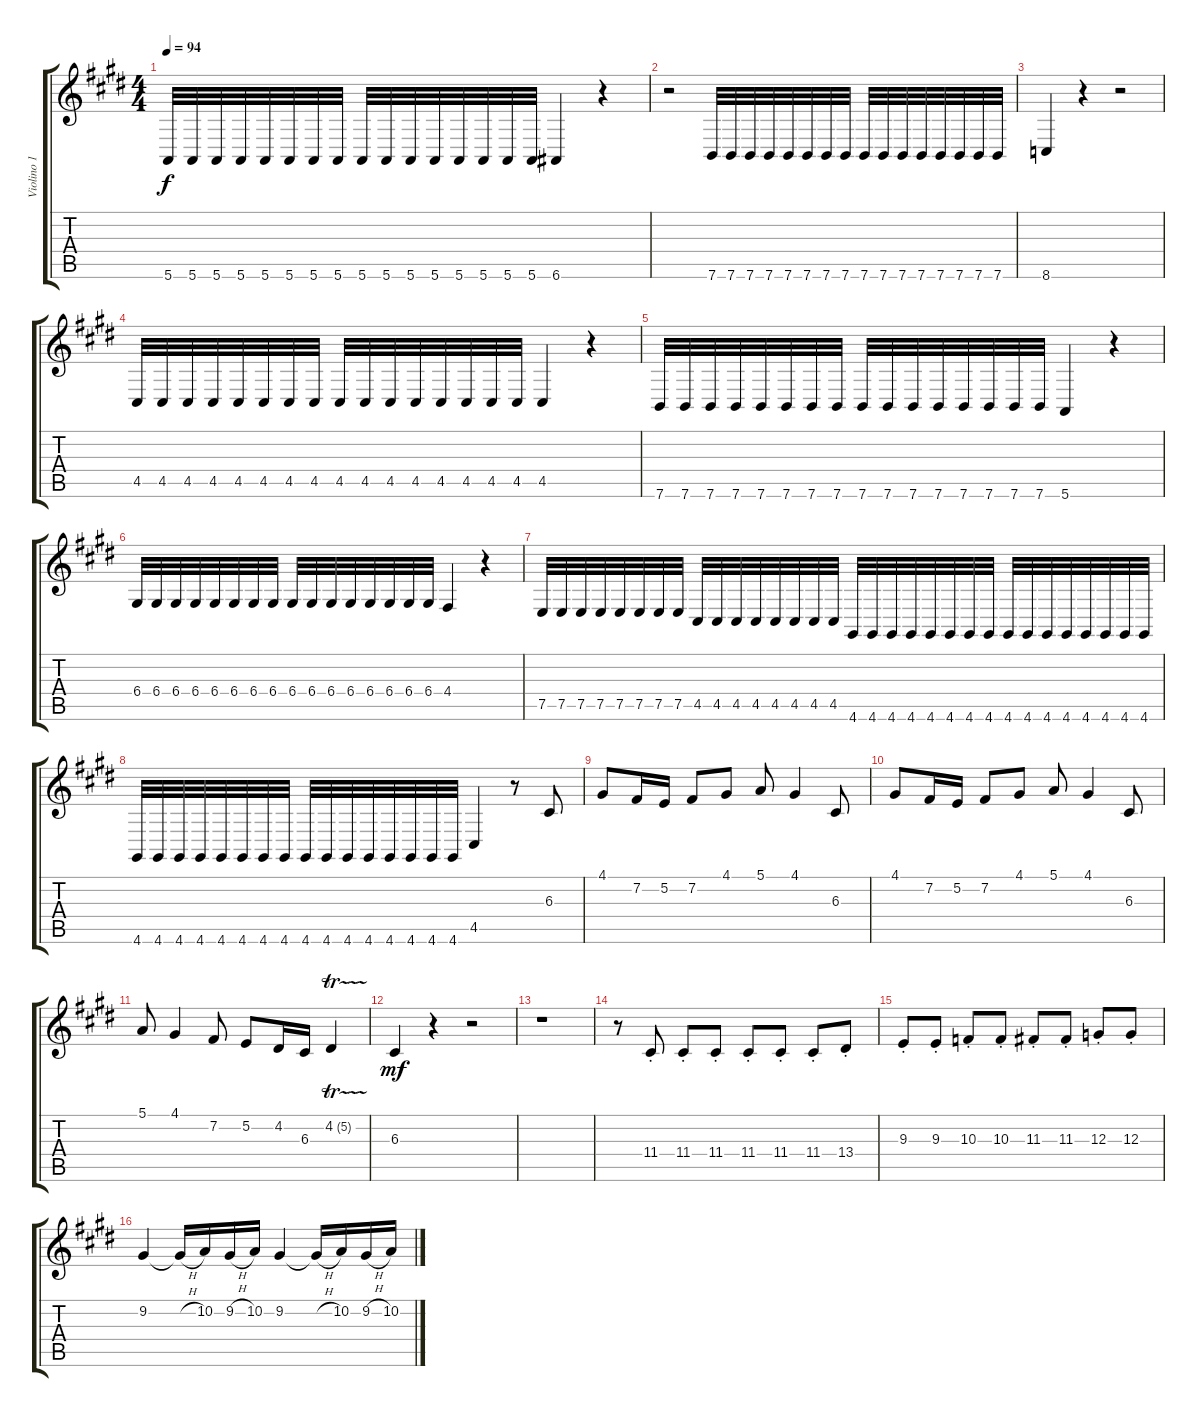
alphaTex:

\track ("Violino 1" "Violino 1") {instrument violin}
\staff {score tabs}
\tuning (E4 B3 G3 D3 A2 E2) {hide}
\ts (4 4)
\tempo 94
\clef g2
\ks c#minor
5.6.32{dy f} 5.6.32 5.6.32 5.6.32 5.6.32 5.6.32 5.6.32 5.6.32 5.6.32 5.6.32 5.6.32 5.6.32 5.6.32 5.6.32 5.6.32 5.6.32 6.6.4 r.4 |
\ks e
r.2 7.6.32 7.6.32 7.6.32 7.6.32 7.6.32 7.6.32 7.6.32 7.6.32 7.6.32 7.6.32 7.6.32 7.6.32 7.6.32 7.6.32 7.6.32 7.6.32 |
\ks c#minor
8.6.4 r.4 r.2 |
\ks e
4.5.32 4.5.32 4.5.32 4.5.32 4.5.32 4.5.32 4.5.32 4.5.32 4.5.32 4.5.32 4.5.32 4.5.32 4.5.32 4.5.32 4.5.32 4.5.32 4.5.4 r.4 |
7.6.32 7.6.32 7.6.32 7.6.32 7.6.32 7.6.32 7.6.32 7.6.32 7.6.32 7.6.32 7.6.32 7.6.32 7.6.32 7.6.32 7.6.32 7.6.32 5.6.4 r.4 |
6.4.32 6.4.32 6.4.32 6.4.32 6.4.32 6.4.32 6.4.32 6.4.32 6.4.32 6.4.32 6.4.32 6.4.32 6.4.32 6.4.32 6.4.32 6.4.32 4.4.4 r.4 |
7.5.32 7.5.32 7.5.32 7.5.32 7.5.32 7.5.32 7.5.32 7.5.32 4.5.32 4.5.32 4.5.32 4.5.32 4.5.32 4.5.32 4.5.32 4.5.32 4.6.32 4.6.32 4.6.32 4.6.32 4.6.32 4.6.32 4.6.32 4.6.32 4.6.32 4.6.32 4.6.32 4.6.32 4.6.32 4.6.32 4.6.32 4.6.32 |
4.6.32 4.6.32 4.6.32 4.6.32 4.6.32 4.6.32 4.6.32 4.6.32 4.6.32 4.6.32 4.6.32 4.6.32 4.6.32 4.6.32 4.6.32 4.6.32 4.5.4 r.8 6.3.8 |
4.1.8 7.2.16 5.2.16 7.2.8 4.1.8 5.1.8 4.1.4 6.3.8 |
\ks c#minor
4.1.8 7.2.16 5.2.16 7.2.8 4.1.8 5.1.8 4.1.4 6.3.8 |
5.1.8 4.1.4 7.2.8 5.2.8 4.2.16 6.3.16 4.2{tr (5 32)}.4 |
\ks e
6.3.4{dy mf} r.4 r.2 |
\ks c#minor
r.1 |
r.8 11.4{st}.8 11.4{st}.8 11.4{st}.8 11.4{st}.8 11.4{st}.8 11.4{st}.8 13.4{st}.8 |
9.3{st}.8 9.3{st}.8 10.3{st}.8 10.3{st}.8 11.3{st}.8 11.3{st}.8 12.3{st}.8 12.3{st}.8 |
\ks e
9.2.4 9.2{h t}.16 10.2.16 9.2{h}.16 10.2.16 9.2.4 9.2{h t}.16 10.2.16 9.2{h}.16 10.2.16
